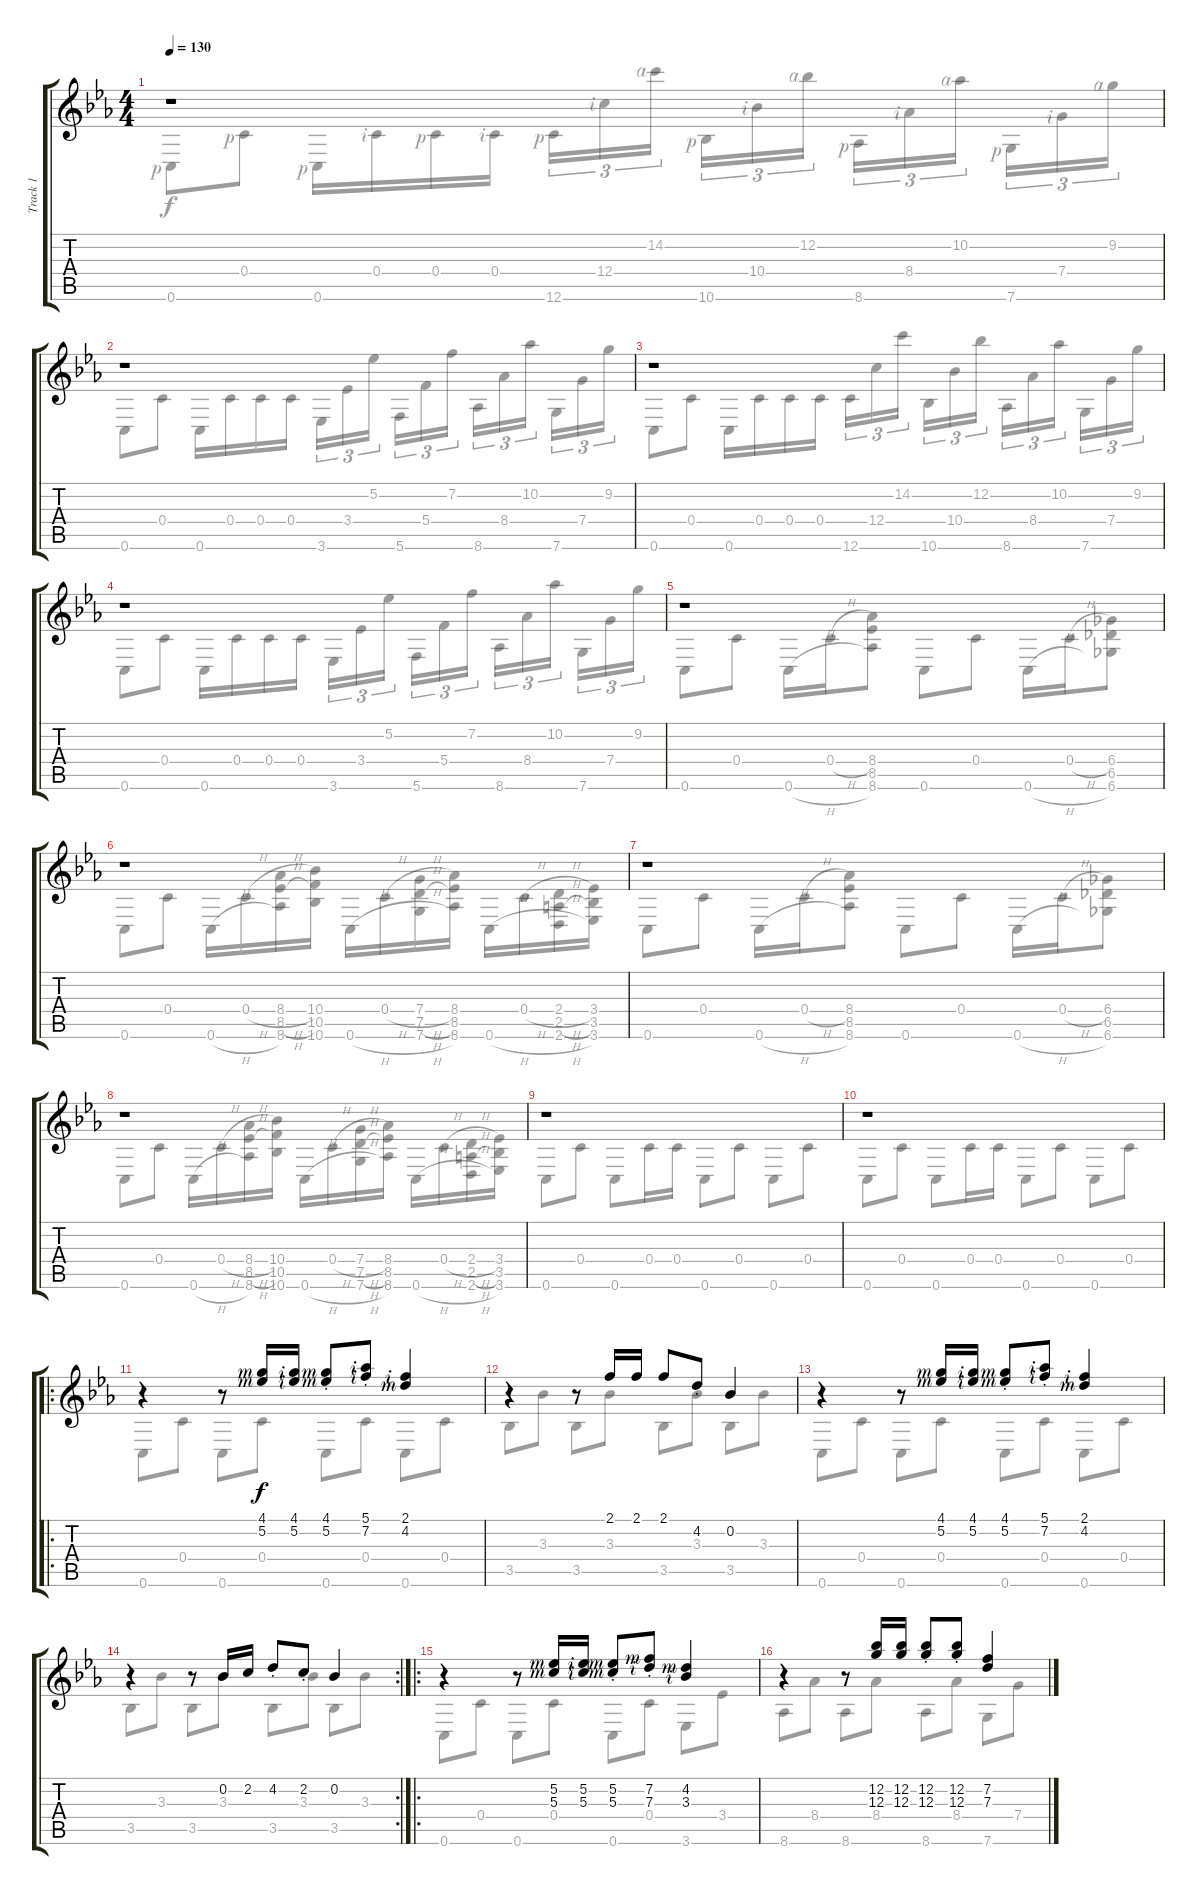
\track ("Track 1" "Track 1") {instrument acousticguitarsteel}
\staff {score tabs}
\tuning (Eb4 Bb3 G3 C3 G2 C2) {hide}
\voice
\ts (4 4)
\tempo 130
\clef g2
\ks cminor
r.1{dy f} |
r.1 |
r.1 |
r.1 |
r.1 |
r.1 |
r.1 |
r.1 |
r.1 |
r.1 |
\ro
r.4 r.8 (4.1{rf 3} 5.2{rf 3}).16 (4.1{rf 2} 5.2{rf 2}).16 (4.1{st rf 3} 5.2{rf 3}).8 (5.1{st rf 2} 7.2{rf 2}).8 (2.1{rf 2} 4.2{rf 3}).4 |
r.4 r.8 2.1.16 2.1.16 2.1.8 4.2{st}.8 0.2.4 |
r.4 r.8 (4.1{rf 3} 5.2{rf 3}).16 (4.1{rf 2} 5.2{rf 2}).16 (4.1{st rf 3} 5.2{rf 3}).8 (5.1{st rf 2} 7.2{rf 2}).8 (2.1{rf 2} 4.2{rf 3}).4 |
\rc 2
r.4 r.8 0.2.16 2.2.16 4.2{st}.8 2.2{st}.8 0.2.4 |
\ro
r.4 r.8 (5.2{rf 3} 5.3{rf 3}).16 (5.2{rf 2} 5.3{rf 2}).16 (5.2{st rf 3} 5.3{rf 3}).8 (7.2{st rf 3} 7.3{rf 2}).8 (4.2{rf 3} 3.3{rf 2}).4 |
r.4 r.8 (12.2 12.3).16 (12.2 12.3).16 (12.2{st} 12.3).8 (12.2{st} 12.3).8 (7.2 7.3).4
\voice
\clef g2
\ottava regular
\simile none
\ks cminor
0.6{rf 1}.8{dy f} 0.4{rf 1}.8 0.6{rf 1}.16 0.4{rf 2}.16 0.4{rf 1}.16 0.4{rf 2}.16 12.6{rf 1}.16{tu (3 2)} 12.4{rf 2}.16{tu (3 2)} 14.2{rf 4}.16{tu (3 2) beam splitsecondary} 10.6{rf 1}.16{tu (3 2)} 10.4{rf 2}.16{tu (3 2)} 12.2{rf 4}.16{tu (3 2)} 8.6{rf 1}.16{tu (3 2)} 8.4{rf 2}.16{tu (3 2)} 10.2{rf 4}.16{tu (3 2) beam splitsecondary} 7.6{rf 1}.16{tu (3 2)} 7.4{rf 2}.16{tu (3 2)} 9.2{rf 4}.16{tu (3 2)} |
0.6.8 0.4.8 0.6.16 0.4.16 0.4.16 0.4.16 3.6.16{tu (3 2)} 3.4.16{tu (3 2)} 5.2.16{tu (3 2) beam splitsecondary} 5.6.16{tu (3 2)} 5.4.16{tu (3 2)} 7.2.16{tu (3 2)} 8.6.16{tu (3 2)} 8.4.16{tu (3 2)} 10.2.16{tu (3 2) beam splitsecondary} 7.6.16{tu (3 2)} 7.4.16{tu (3 2)} 9.2.16{tu (3 2)} |
0.6.8 0.4.8 0.6.16 0.4.16 0.4.16 0.4.16 12.6.16{tu (3 2)} 12.4.16{tu (3 2)} 14.2.16{tu (3 2) beam splitsecondary} 10.6.16{tu (3 2)} 10.4.16{tu (3 2)} 12.2.16{tu (3 2)} 8.6.16{tu (3 2)} 8.4.16{tu (3 2)} 10.2.16{tu (3 2) beam splitsecondary} 7.6.16{tu (3 2)} 7.4.16{tu (3 2)} 9.2.16{tu (3 2)} |
0.6.8 0.4.8 0.6.16 0.4.16 0.4.16 0.4.16 3.6.16{tu (3 2)} 3.4.16{tu (3 2)} 5.2.16{tu (3 2) beam splitsecondary} 5.6.16{tu (3 2)} 5.4.16{tu (3 2)} 7.2.16{tu (3 2)} 8.6.16{tu (3 2)} 8.4.16{tu (3 2)} 10.2.16{tu (3 2) beam splitsecondary} 7.6.16{tu (3 2)} 7.4.16{tu (3 2)} 9.2.16{tu (3 2)} |
0.6.8 0.4.8 0.6{h}.16 0.4{h}.16 (8.4 8.5 8.6).8 0.6.8 0.4.8 0.6{h}.16 0.4{h}.16 (6.4 6.5 6.6).8 |
0.6.8 0.4.8 0.6{h}.16 0.4{h}.16 (8.4{h} 8.5{h} 8.6).16 (10.4 10.5 10.6).16 0.6{h}.16 0.4{h}.16 (7.4{h} 7.5{h} 7.6{h}).16 (8.4 8.5 8.6).16 0.6{h}.16 0.4{h}.16 (2.4{h} 2.5{h} 2.6{h}).16 (3.4 3.5 3.6).16 |
0.6.8 0.4.8 0.6{h}.16 0.4{h}.16 (8.4 8.5 8.6).8 0.6.8 0.4.8 0.6{h}.16 0.4{h}.16 (6.4 6.5 6.6).8 |
0.6.8 0.4.8 0.6{h}.16 0.4{h}.16 (8.4{h} 8.5{h} 8.6).16 (10.4 10.5 10.6).16 0.6{h}.16 0.4{h}.16 (7.4{h} 7.5{h} 7.6{h}).16 (8.4 8.5 8.6).16 0.6{h}.16 0.4{h}.16 (2.4{h} 2.5{h} 2.6{h}).16 (3.4 3.5 3.6).16 |
0.6.8 0.4.8 0.6.8 0.4.16 0.4.16 0.6.8 0.4.8 0.6.8 0.4.8 |
0.6.8 0.4.8 0.6.8 0.4.16 0.4.16 0.6.8 0.4.8 0.6.8 0.4.8 |
0.6.8 0.4.8 0.6.8 0.4.8 0.6.8 0.4.8 0.6.8 0.4.8 |
3.5.8 3.3.8 3.5.8 3.3.8 3.5.8 3.3.8 3.5.8 3.3.8 |
0.6.8 0.4.8 0.6.8 0.4.8 0.6.8 0.4.8 0.6.8 0.4.8 |
3.5.8 3.3.8 3.5.8 3.3.8 3.5.8 3.3.8 3.5.8 3.3.8 |
0.6.8 0.4.8 0.6.8 0.4.8 0.6.8 0.4.8 3.6.8 3.4.8 |
8.6.8 8.4.8 8.6.8 8.4.8 8.6.8 8.4.8 7.6.8 7.4.8
